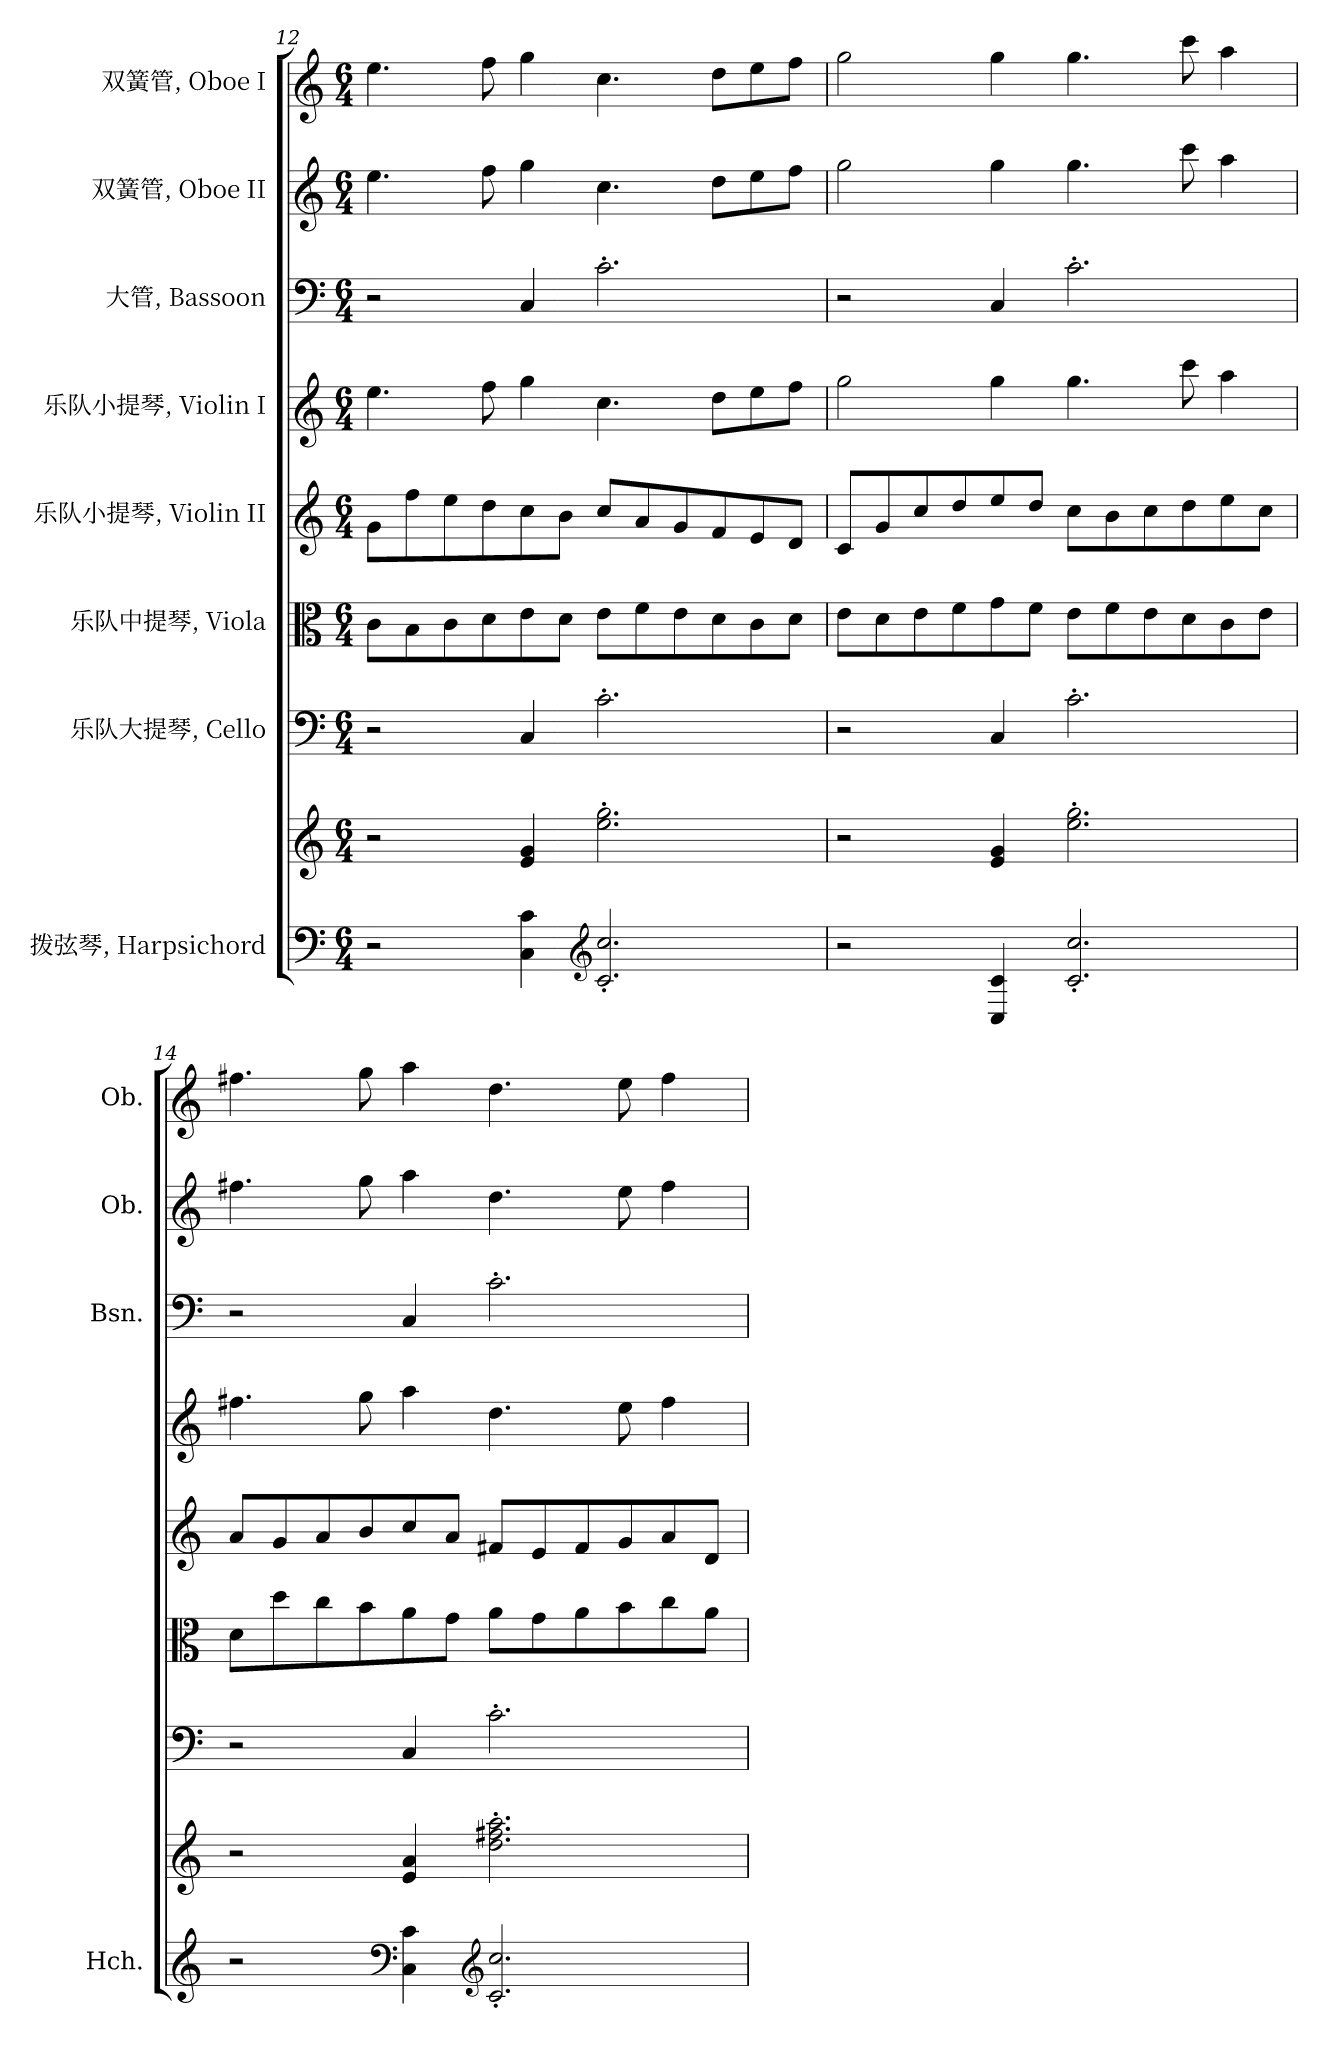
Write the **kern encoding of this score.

**kern	**kern	**kern	**kern	**kern	**kern	**kern	**kern	**kern
*part8	*part8	*part7	*part6	*part5	*part4	*part3	*part2	*part1
*staff9	*staff8	*staff7	*staff6	*staff5	*staff4	*staff3	*staff2	*staff1
*I"拨弦琴, Harpsichord	*	*I"乐队大提琴, Cello	*I"乐队中提琴, Viola	*I"乐队小提琴, Violin II	*I"乐队小提琴, Violin I	*I"大管, Bassoon	*I"双簧管, Oboe II	*I"双簧管, Oboe I
*I'Hch.	*	*	*	*	*	*I'Bsn.	*I'Ob.	*I'Ob.
!!LO:PB:g=z
*clefF4	*clefG2	*clefF4	*clefC3	*clefG2	*clefG2	*clefF4	*clefG2	*clefG2
*k[]	*k[]	*k[]	*k[]	*k[]	*k[]	*k[]	*k[]	*k[]
*M6/4	*M6/4	*M6/4	*M6/4	*M6/4	*M6/4	*M6/4	*M6/4	*M6/4
=12	=12	=12	=12	=12	=12	=12	=12	=12
2r	2r	2r	8c\L	8g\L	4.ee\	2r	4.ee\	4.ee\
.	.	.	8B\	8ff\	.	.	.	.
.	.	.	8c\	8ee\	.	.	.	.
.	.	.	8d\	8dd\	8ff\	.	8ff\	8ff\
4C\ 4c\	4e/ 4g/	4C/	8e\	8cc\	4gg\	4C/	4gg\	4gg\
.	.	.	8d\J	8b\J	.	.	.	.
*clefG2	*	*	*	*	*	*	*	*
2.c/' 2.cc/'	2.ee\' 2.gg\'	2.c'\	8e\L	8cc/L	4.cc\	2.c'\	4.cc\	4.cc\
.	.	.	8f\	8a/	.	.	.	.
.	.	.	8e\	8g/	.	.	.	.
.	.	.	8d\	8f/	8dd\L	.	8dd\L	8dd\L
.	.	.	8c\	8e/	8ee\	.	8ee\	8ee\
.	.	.	8d\J	8d/J	8ff\J	.	8ff\J	8ff\J
=13	=13	=13	=13	=13	=13	=13	=13	=13
2r	2r	2r	8e\L	8c/L	2gg\	2r	2gg\	2gg\
.	.	.	8d\	8g/	.	.	.	.
.	.	.	8e\	8cc/	.	.	.	.
.	.	.	8f\	8dd/	.	.	.	.
4C/ 4c/	4e/ 4g/	4C/	8g\	8ee/	4gg\	4C/	4gg\	4gg\
.	.	.	8f\J	8dd/J	.	.	.	.
2.c/' 2.cc/'	2.ee\' 2.gg\'	2.c'\	8e\L	8cc\L	4.gg\	2.c'\	4.gg\	4.gg\
.	.	.	8f\	8b\	.	.	.	.
.	.	.	8e\	8cc\	.	.	.	.
.	.	.	8d\	8dd\	8ccc\	.	8ccc\	8ccc\
.	.	.	8c\	8ee\	4aa\	.	4aa\	4aa\
.	.	.	8e\J	8cc\J	.	.	.	.
=14	=14	=14	=14	=14	=14	=14	=14	=14
2r	2r	2r	8d\L	8a/L	4.ff#X\	2r	4.ff#X\	4.ff#X\
.	.	.	8dd\	8g/	.	.	.	.
.	.	.	8cc\	8a/	.	.	.	.
.	.	.	8b\	8b/	8gg\	.	8gg\	8gg\
*clefF4	*	*	*	*	*	*	*	*
4C\ 4c\	4e/ 4a/	4C/	8a\	8cc/	4aa\	4C/	4aa\	4aa\
.	.	.	8g\J	8a/J	.	.	.	.
*clefG2	*	*	*	*	*	*	*	*
2.c/' 2.cc/'	2.dd\' 2.ff#X\' 2.aa\'	2.c'\	8a\L	8f#X/L	4.dd\	2.c'\	4.dd\	4.dd\
.	.	.	8g\	8e/	.	.	.	.
.	.	.	8a\	8f#/	.	.	.	.
.	.	.	8b\	8g/	8ee\	.	8ee\	8ee\
.	.	.	8cc\	8a/	4ff#\	.	4ff#\	4ff#\
.	.	.	8a\J	8d/J	.	.	.	.
=	=	=	=	=	=	=	=	=
*-	*-	*-	*-	*-	*-	*-	*-	*-
